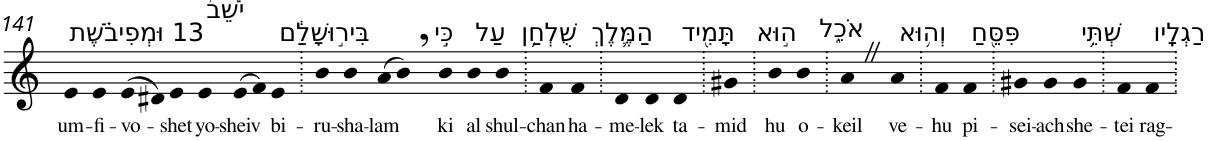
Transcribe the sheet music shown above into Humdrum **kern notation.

**kern	**text
*part1	*part1
*staff1	*staff1
*I"Piano	*
*I'Pno	*
!!LO:PB:g=z
*clefG2	*
*k[]	*
=141	=141
!LO:TX:a:t=13 וּמְפִיבֹ֗שֶׁת	!
!	!LO:LY:b
4e	um-
!	!LO:LY:b
4e	-fi-
!	!LO:LY:b
(>8e	-vo-
8d#X)	.
!	!LO:LY:b
4e	-shet
!LO:TX:a:t=יֹשֵׁב֙	!
!	!LO:LY:b
4e	yo-
!	!LO:LY:b
(>8e	-sheiv
8f)	.
!LO:TX:a:t=בִּיר֣וּשָׁלִַ֔ם	!
!	!LO:LY:b
4e	bi-
=142.	=142.
!	!LO:LY:b
4b	-ru-
!	!LO:LY:b
4b	-sha-
!	!LO:LY:b
(>8a	-lam
8b,)	.
!LO:TX:a:t=כִּ֣י	!
!	!LO:LY:b
4b	ki
!LO:TX:a:t=עַל	!
!	!LO:LY:b
4b	al
!LO:TX:a:t=שֻׁלְחַ֥ן	!
!	!LO:LY:b
4b	shul-
=143.	=143.
!	!LO:LY:b
4f	-chan
!LO:TX:a:t=הַמֶּ֛לֶךְ	!
!	!LO:LY:b
4f	ha-
=144.	=144.
!	!LO:LY:b
4d	-me-
!	!LO:LY:b
4d	-lek
!LO:TX:a:t=תָּמִ֖יד	!
!	!LO:LY:b
4d	ta-
=145.	=145.
!	!LO:LY:b
4g#X	-mid
=146.	=146.
!LO:TX:a:t=ה֣וּא	!
!	!LO:LY:b
4b	hu
!LO:TX:a:t=אֹכֵ֑ל	!
!	!LO:LY:b
4b	o-
=147.	=147.
!	!LO:LY:b
4aZ	-keil
!LO:TX:a:t=וְה֥וּא	!
!	!LO:LY:b
4a	ve-
=148.	=148.
!	!LO:LY:b
4f	-hu
!LO:TX:a:t=פִּסֵּ֖חַ	!
!	!LO:LY:b
4f	pi-
=149.	=149.
!	!LO:LY:b
4g#X	-sei-
!	!LO:LY:b
4g#	-ach
!LO:TX:a:t=שְׁתֵּ֥י	!
!	!LO:LY:b
4g#	she-
=150.	=150.
!	!LO:LY:b
4f	-tei
!LO:TX:a:t=רַגְלָֽיו	!
!	!LO:LY:b
4f	rag-
=.	=.
*-	*-
